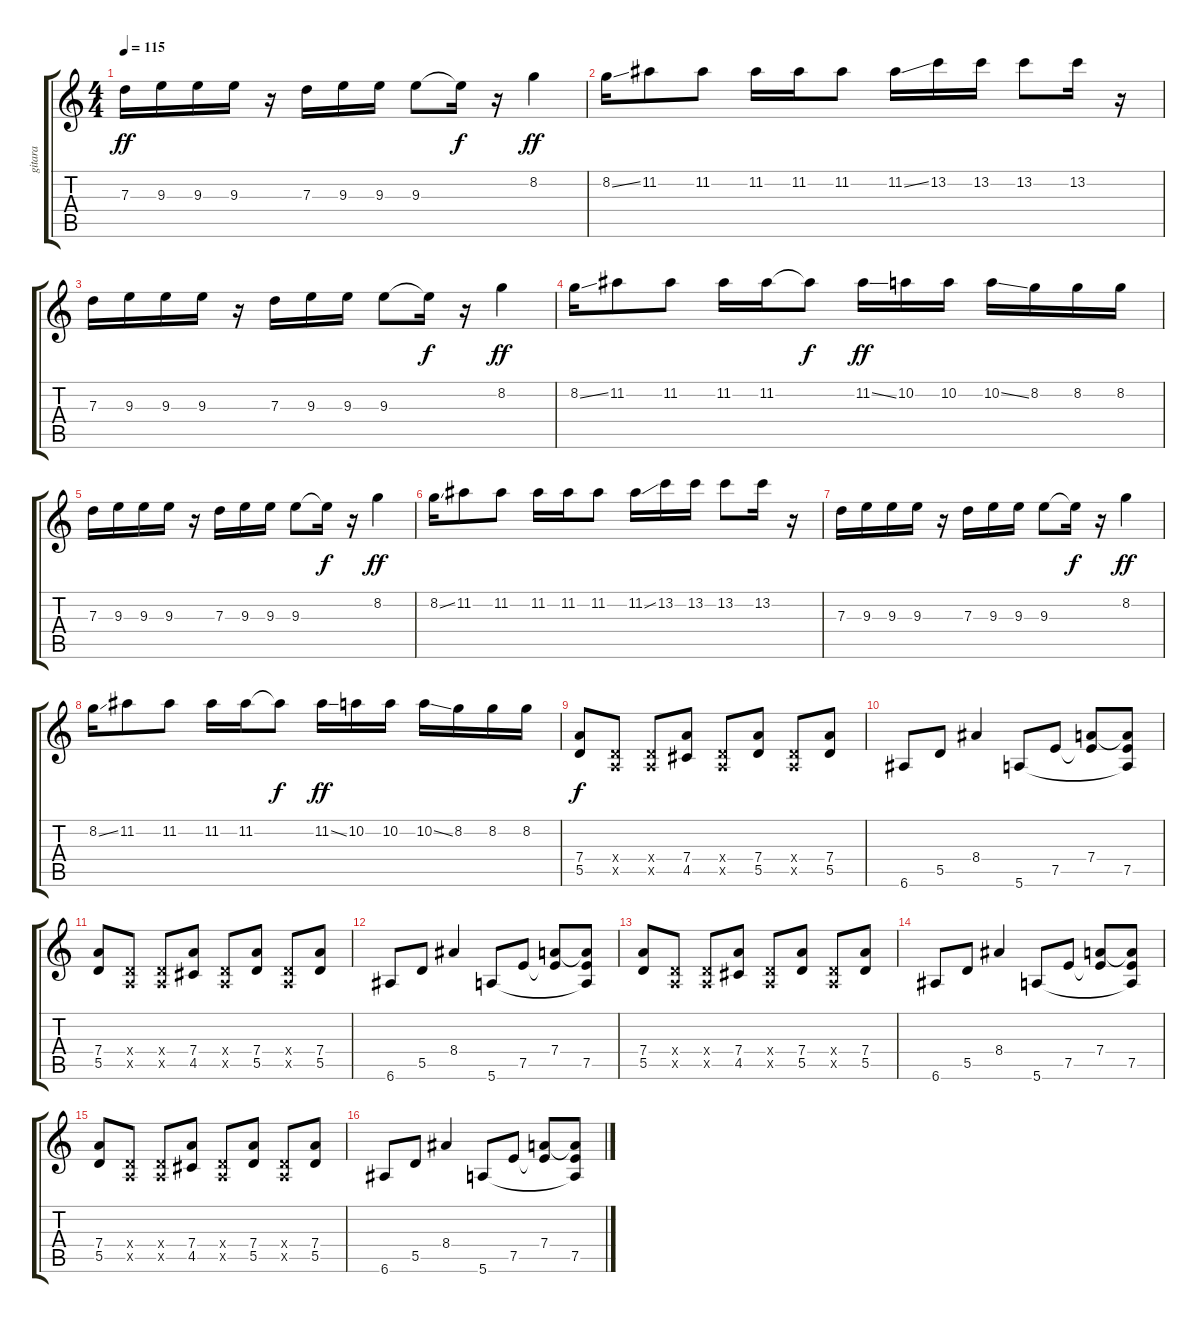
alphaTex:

\track ("gitara" "gitara") {instrument distortionguitar}
\staff {score tabs}
\tuning (E4 B3 G3 D3 A2 E2) {hide}
\ts (4 4)
\tempo 115
\clef g2
\ks c
7.3.16{dy ff instrument distortionguitar} 9.3.16 9.3.16 9.3.16 r.16 7.3.16 9.3.16 9.3.16 9.3.8 9.3{t}.16{dy f} r.16 8.2.4{dy ff} |
8.2{ss}.16 11.2.8 11.2.8 11.2.16 11.2.16 11.2.8 11.2{ss}.16 13.2.16 13.2.16 13.2.8 13.2.16 r.16 |
7.3.16 9.3.16 9.3.16 9.3.16 r.16 7.3.16 9.3.16 9.3.16 9.3.8 9.3{t}.16{dy f} r.16 8.2.4{dy ff} |
8.2{ss}.16 11.2.8 11.2.8 11.2.16 11.2.16 11.2{t}.8{dy f} 11.2{ss}.16{dy ff} 10.2.16 10.2.16 10.2{ss}.16 8.2.16 8.2.16 8.2.16 |
7.3.16 9.3.16 9.3.16 9.3.16 r.16 7.3.16 9.3.16 9.3.16 9.3.8 9.3{t}.16{dy f} r.16 8.2.4{dy ff} |
8.2{ss}.16 11.2.8 11.2.8 11.2.16 11.2.16 11.2.8 11.2{ss}.16 13.2.16 13.2.16 13.2.8 13.2.16 r.16 |
7.3.16 9.3.16 9.3.16 9.3.16 r.16 7.3.16 9.3.16 9.3.16 9.3.8 9.3{t}.16{dy f} r.16 8.2.4{dy ff} |
8.2{ss}.16 11.2.8 11.2.8 11.2.16 11.2.16 11.2{t}.8{dy f} 11.2{ss}.16{dy ff} 10.2.16 10.2.16 10.2{ss}.16 8.2.16 8.2.16 8.2.16 |
(7.4 5.5).8{dy f} (0.4{x} 0.5{x}).8 (0.4{x} 0.5{x}).8 (7.4 4.5).8 (0.4{x} 0.5{x}).8 (7.4 5.5).8 (0.4{x} 0.5{x}).8 (7.4 5.5).8 |
6.6.8 5.5.8 8.4.4 5.6.8 7.5.8 (7.4 7.5{t}).8 (7.4{t} 7.5 5.6{t}).8 |
(7.4 5.5).8 (0.4{x} 0.5{x}).8 (0.4{x} 0.5{x}).8 (7.4 4.5).8 (0.4{x} 0.5{x}).8 (7.4 5.5).8 (0.4{x} 0.5{x}).8 (7.4 5.5).8 |
6.6.8 5.5.8 8.4.4 5.6.8 7.5.8 (7.4 7.5{t}).8 (7.4{t} 7.5 5.6{t}).8 |
(7.4 5.5).8 (0.4{x} 0.5{x}).8 (0.4{x} 0.5{x}).8 (7.4 4.5).8 (0.4{x} 0.5{x}).8 (7.4 5.5).8 (0.4{x} 0.5{x}).8 (7.4 5.5).8 |
6.6.8 5.5.8 8.4.4 5.6.8 7.5.8 (7.4 7.5{t}).8 (7.4{t} 7.5 5.6{t}).8 |
(7.4 5.5).8 (0.4{x} 0.5{x}).8 (0.4{x} 0.5{x}).8 (7.4 4.5).8 (0.4{x} 0.5{x}).8 (7.4 5.5).8 (0.4{x} 0.5{x}).8 (7.4 5.5).8 |
6.6.8 5.5.8 8.4.4 5.6.8 7.5.8 (7.4 7.5{t}).8 (7.4{t} 7.5 5.6{t}).8
